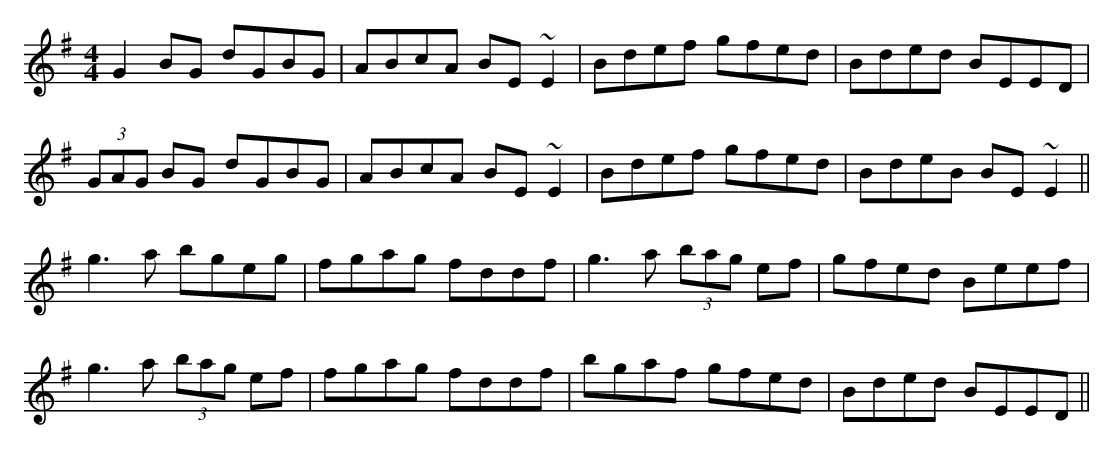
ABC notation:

X:1
M:4/4
K:Emin
G2 BG dGBG|ABcA BE ~E2|Bdef gfed|Bded BEED|
(3GAG BG dGBG|ABcA BE ~E2|Bdef gfed|BdeB BE ~E2||
g3a bgeg|fgag fddf|g3a (3bag ef|gfed Beef|
g3a (3bag ef|fgag fddf|bgaf gfed|Bded BEED ||
